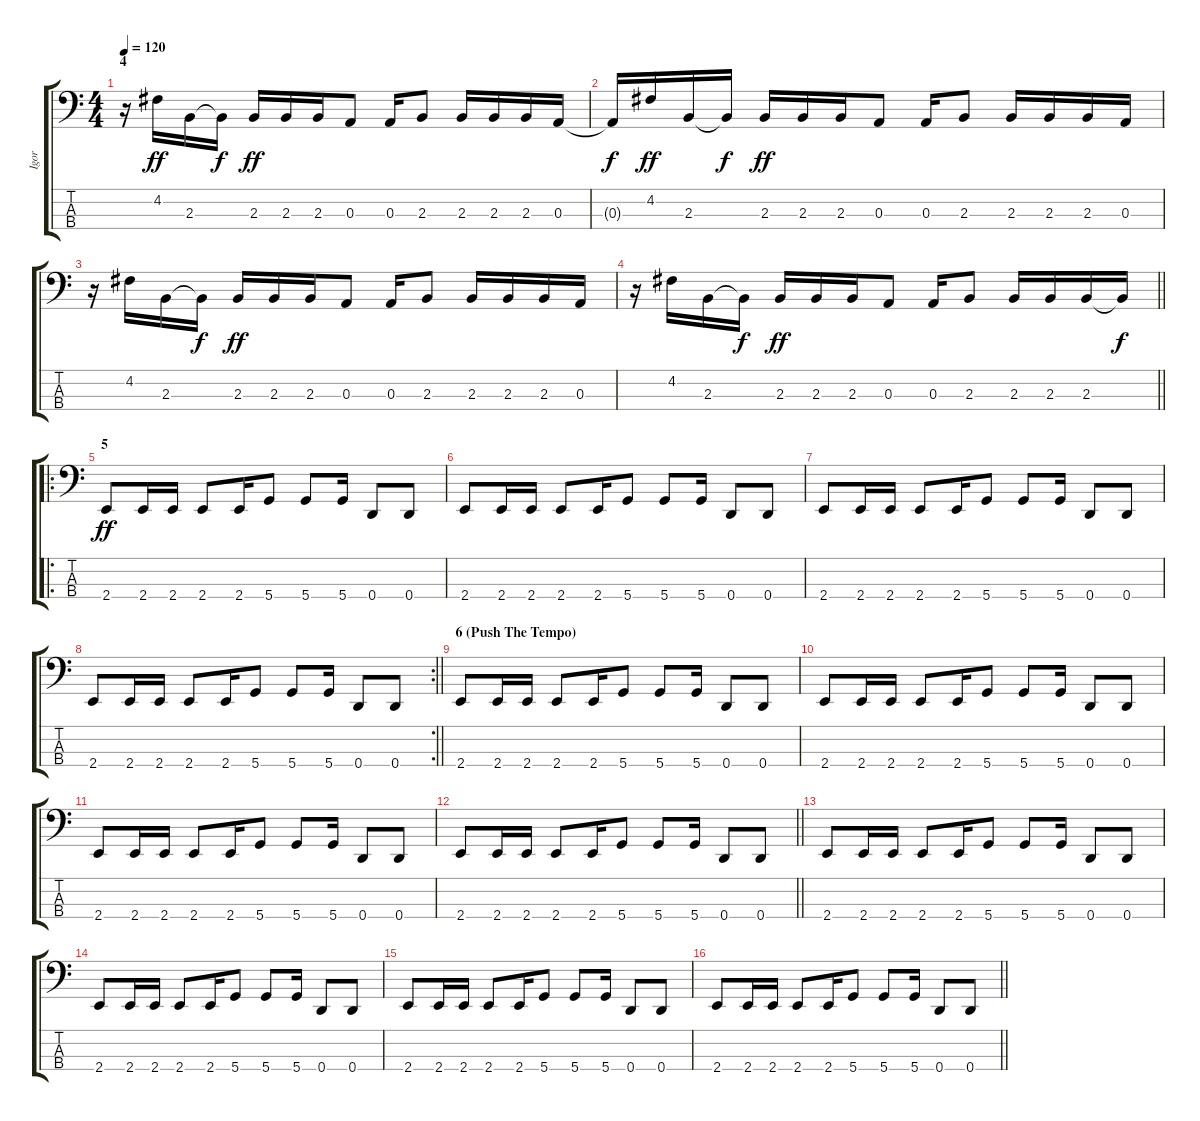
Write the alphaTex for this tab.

\track ("Igor" "Igor") {instrument synthbass2}
\staff {score tabs}
\tuning (G2 D2 A1 D1) {hide}
\ts (4 4)
\section ("" "4")
\tempo 120
\clef f4
\ks c
r.16{dy ff} 4.2.16 2.3.16 2.3{t}.16{dy f} 2.3.16{dy ff} 2.3.16 2.3.16 0.3.8 0.3.16 2.3.8 2.3.16 2.3.16 2.3.16 0.3.16 |
0.3{t}.16{dy f} 4.2.16{dy ff} 2.3.16 2.3{t}.16{dy f} 2.3.16{dy ff} 2.3.16 2.3.16 0.3.8 0.3.16 2.3.8 2.3.16 2.3.16 2.3.16 0.3.16 |
r.16 4.2.16 2.3.16 2.3{t}.16{dy f} 2.3.16{dy ff} 2.3.16 2.3.16 0.3.8 0.3.16 2.3.8 2.3.16 2.3.16 2.3.16 0.3.16 |
\barLineRight lightlight
r.16 4.2.16 2.3.16 2.3{t}.16{dy f} 2.3.16{dy ff} 2.3.16 2.3.16 0.3.8 0.3.16 2.3.8 2.3.16 2.3.16 2.3.16 2.3{t}.16{dy f} |
\ro
\section ("" "5")
2.4.8{dy ff} 2.4.16 2.4.16 2.4.8 2.4.16 5.4.8 5.4.8 5.4.16 0.4.8 0.4.8 |
2.4.8 2.4.16 2.4.16 2.4.8 2.4.16 5.4.8 5.4.8 5.4.16 0.4.8 0.4.8 |
2.4.8 2.4.16 2.4.16 2.4.8 2.4.16 5.4.8 5.4.8 5.4.16 0.4.8 0.4.8 |
\rc 2
\barLineRight lightlight
2.4.8 2.4.16 2.4.16 2.4.8 2.4.16 5.4.8 5.4.8 5.4.16 0.4.8 0.4.8 |
\section ("" "6 (Push The Tempo)")
2.4.8 2.4.16 2.4.16 2.4.8 2.4.16 5.4.8 5.4.8 5.4.16 0.4.8 0.4.8 |
2.4.8 2.4.16 2.4.16 2.4.8 2.4.16 5.4.8 5.4.8 5.4.16 0.4.8 0.4.8 |
2.4.8 2.4.16 2.4.16 2.4.8 2.4.16 5.4.8 5.4.8 5.4.16 0.4.8 0.4.8 |
\barLineRight lightlight
2.4.8 2.4.16 2.4.16 2.4.8 2.4.16 5.4.8 5.4.8 5.4.16 0.4.8 0.4.8 |
2.4.8 2.4.16 2.4.16 2.4.8 2.4.16 5.4.8 5.4.8 5.4.16 0.4.8 0.4.8 |
2.4.8 2.4.16 2.4.16 2.4.8 2.4.16 5.4.8 5.4.8 5.4.16 0.4.8 0.4.8 |
2.4.8 2.4.16 2.4.16 2.4.8 2.4.16 5.4.8 5.4.8 5.4.16 0.4.8 0.4.8 |
\barLineRight lightlight
2.4.8 2.4.16 2.4.16 2.4.8 2.4.16 5.4.8 5.4.8 5.4.16 0.4.8 0.4.8
